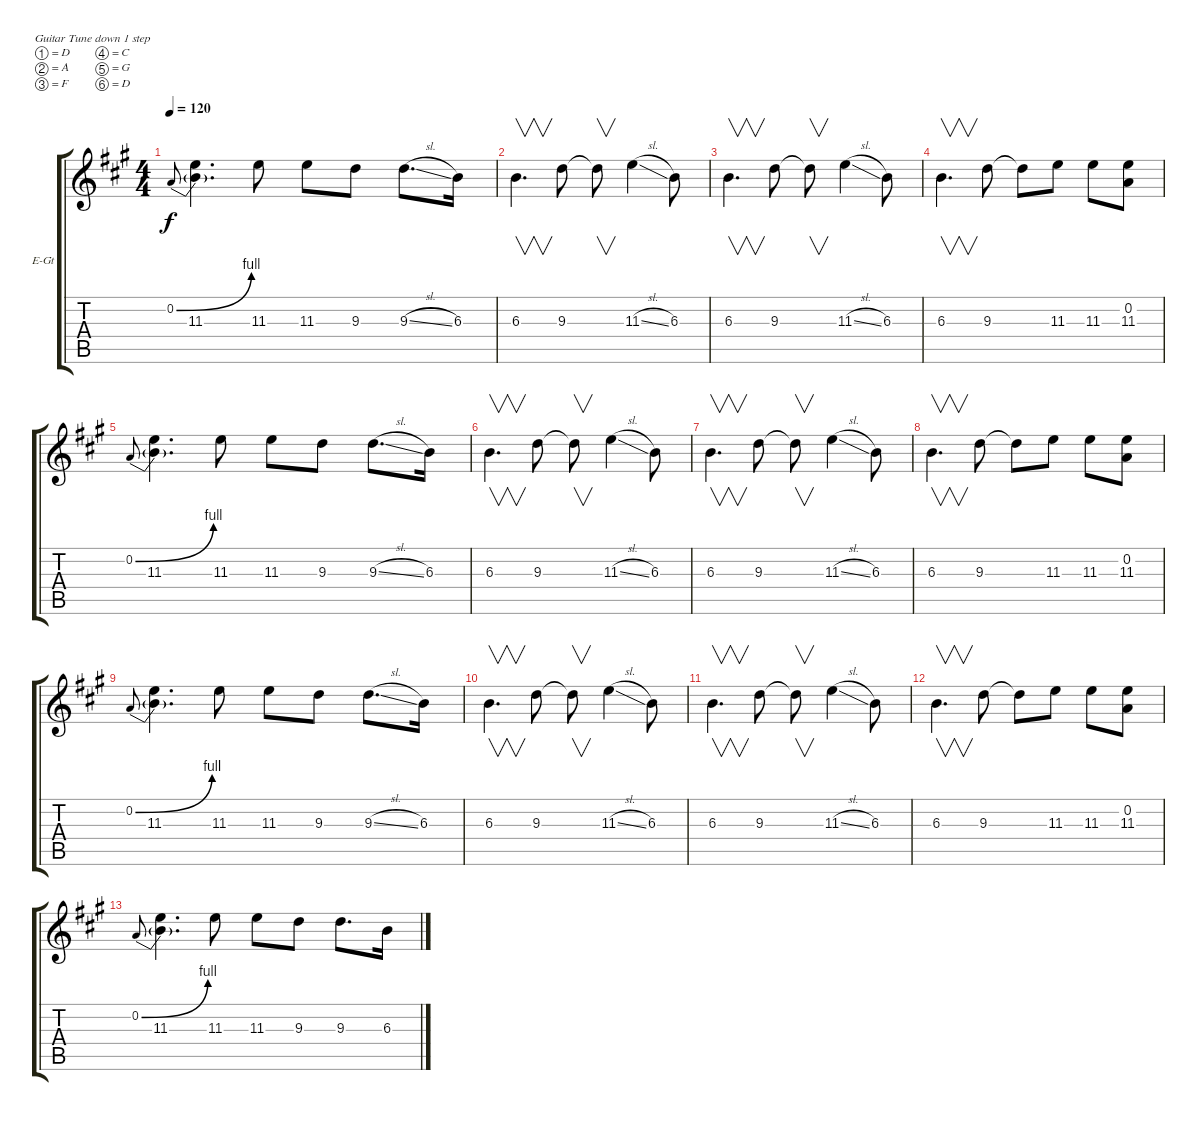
\defaultSystemsLayout 4
\bracketExtendMode groupsimilarinstruments
\firstSystemTrackNameOrientation horizontal
\otherSystemsTrackNameOrientation horizontal
\track ("Guitar" "E-Gt") {instrument distortionguitar}
\staff {score tabs}
\tuning (D4 A3 F3 C3 G2 D2)
\ts (4 4)
\tempo 120
\clef g2
\scale
1.07062
\ks a
0.2{be (bend 0 0 15 4)}.8{gr onbeat dy f} (11.3 0.2{t}).4{d} 11.3.8 11.3.8 9.3.8 9.3{sl}.8{d} 6.3.16 |
\scale
0.929382 6.3.4{v d} 9.3.8 9.3{t}.8{v} 11.3{sl}.4 6.3.8 |
\scale
1.07062 6.3.4{v d} 9.3.8 9.3{t}.8{v} 11.3{sl}.4 6.3.8 |
\scale
0.929382 6.3.4{v d} 9.3.8 9.3{t}.8 11.3.8 11.3.8 (11.3 0.2).8 |
\scale
1.07062 0.2{be (bend 0 0 15 4)}.8{gr onbeat} (11.3 0.2{t}).4{d} 11.3.8 11.3.8 9.3.8 9.3{sl}.8{d} 6.3.16 |
\scale
0.929382 6.3.4{v d} 9.3.8 9.3{t}.8{v} 11.3{sl}.4 6.3.8 |
\scale
1.07062 6.3.4{v d} 9.3.8 9.3{t}.8{v} 11.3{sl}.4 6.3.8 |
\scale
0.929382 6.3.4{v d} 9.3.8 9.3{t}.8 11.3.8 11.3.8 (11.3 0.2).8 |
\scale
1.07062 0.2{be (bend 0 0 15 4)}.8{gr onbeat} (11.3 0.2{t}).4{d} 11.3.8 11.3.8 9.3.8 9.3{sl}.8{d} 6.3.16 |
\scale
0.929382 6.3.4{v d} 9.3.8 9.3{t}.8{v} 11.3{sl}.4 6.3.8 |
\scale
1.07062 6.3.4{v d} 9.3.8 9.3{t}.8{v} 11.3{sl}.4 6.3.8 |
\scale
0.929382 6.3.4{v d} 9.3.8 9.3{t}.8 11.3.8 11.3.8 (11.3 0.2).8 |
\scale
1.07062 0.2{be (bend 0 0 15 4)}.8{gr onbeat} (11.3 0.2{t}).4{d} 11.3.8 11.3.8 9.3.8 9.3.8{d} 6.3.16 |
\scale
0.929382 |
\scale
1.07062 |
\scale
0.929382
